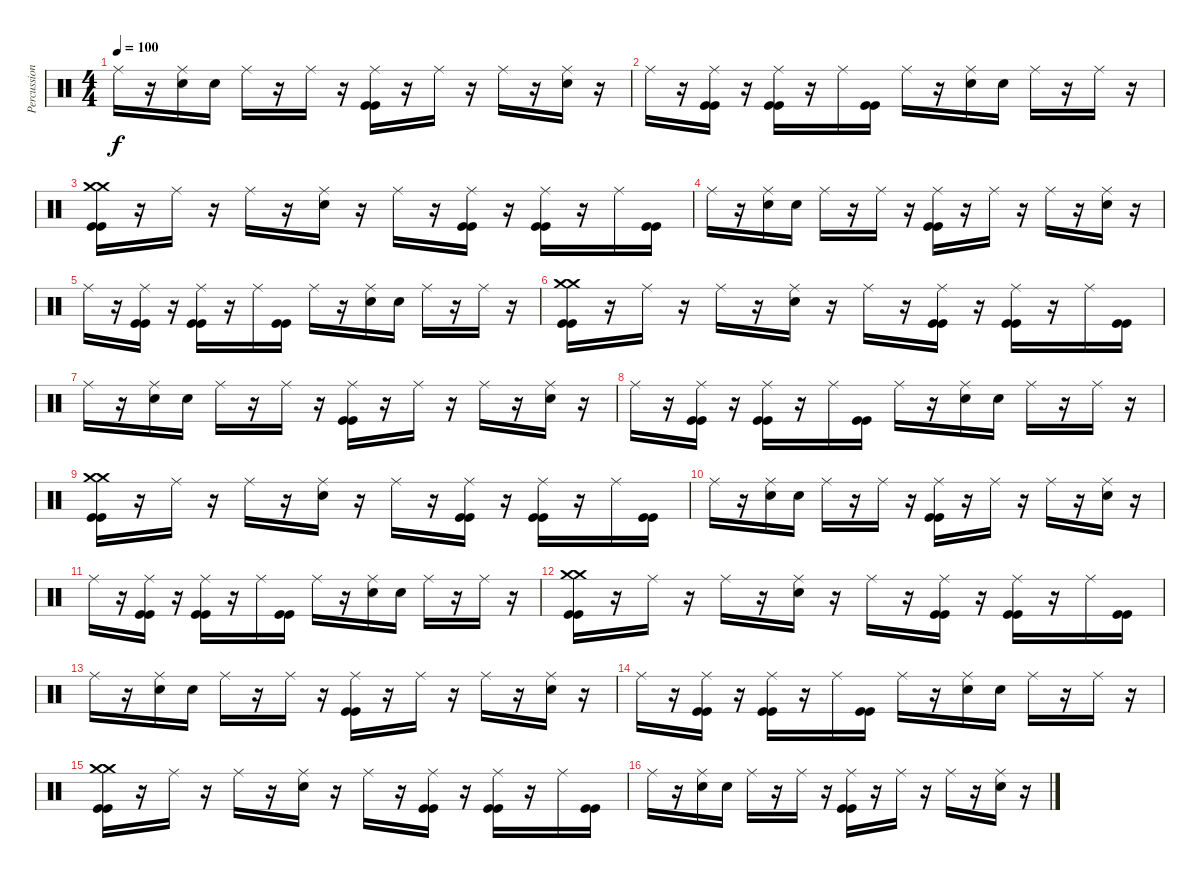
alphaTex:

\track ("Percussion" "Percussion") {instrument percussion}
\staff {score}
\articulation defaults
\ts (4 4)
\tempo 100
\clef neutral
\ks c "Ride (middle)".16{dy f}
r.16 ("Ride (middle)" "Snare (hit) 2").16 "Snare (hit) 2".16 "Ride (middle)".16 r.16 "Ride (middle)".16 r.16 ("Ride (middle)" "Kick (hit)" "Kick (hit)").16 r.16 "Ride (middle)".16 r.16 "Ride (middle)".16 r.16 ("Ride (middle)" "Snare (hit) 2").16 r.16 |
"Ride (middle)".16 r.16 ("Ride (middle)" "Kick (hit)" "Kick (hit)").16 r.16 ("Ride (middle)" "Kick (hit)" "Kick (hit)").16 r.16 "Ride (middle)".16 ("Kick (hit)" "Kick (hit)").16 "Ride (middle)".16 r.16 ("Ride (middle)" "Snare (hit) 2").16 "Snare (hit) 2".16 "Ride (middle)".16 r.16 "Ride (middle)".16 r.16 |
("Crash medium (hit)" "Crash medium (hit)" "Kick (hit)" "Kick (hit)").16 r.16 "Ride (middle)".16 r.16 "Ride (middle)".16 r.16 ("Ride (middle)" "Snare (hit) 2").16 r.16 "Ride (middle)".16 r.16 ("Ride (middle)" "Kick (hit)" "Kick (hit)").16 r.16 ("Ride (middle)" "Kick (hit)" "Kick (hit)").16 r.16 "Ride (middle)".16 ("Kick (hit)" "Kick (hit)").16 |
"Ride (middle)".16 r.16 ("Ride (middle)" "Snare (hit) 2").16 "Snare (hit) 2".16 "Ride (middle)".16 r.16 "Ride (middle)".16 r.16 ("Ride (middle)" "Kick (hit)" "Kick (hit)").16 r.16 "Ride (middle)".16 r.16 "Ride (middle)".16 r.16 ("Ride (middle)" "Snare (hit) 2").16 r.16 |
"Ride (middle)".16 r.16 ("Ride (middle)" "Kick (hit)" "Kick (hit)").16 r.16 ("Ride (middle)" "Kick (hit)" "Kick (hit)").16 r.16 "Ride (middle)".16 ("Kick (hit)" "Kick (hit)").16 "Ride (middle)".16 r.16 ("Ride (middle)" "Snare (hit) 2").16 "Snare (hit) 2".16 "Ride (middle)".16 r.16 "Ride (middle)".16 r.16 |
("Crash medium (hit)" "Crash medium (hit)" "Kick (hit)" "Kick (hit)").16 r.16 "Ride (middle)".16 r.16 "Ride (middle)".16 r.16 ("Ride (middle)" "Snare (hit) 2").16 r.16 "Ride (middle)".16 r.16 ("Ride (middle)" "Kick (hit)" "Kick (hit)").16 r.16 ("Ride (middle)" "Kick (hit)" "Kick (hit)").16 r.16 "Ride (middle)".16 ("Kick (hit)" "Kick (hit)").16 |
"Ride (middle)".16 r.16 ("Ride (middle)" "Snare (hit) 2").16 "Snare (hit) 2".16 "Ride (middle)".16 r.16 "Ride (middle)".16 r.16 ("Ride (middle)" "Kick (hit)" "Kick (hit)").16 r.16 "Ride (middle)".16 r.16 "Ride (middle)".16 r.16 ("Ride (middle)" "Snare (hit) 2").16 r.16 |
"Ride (middle)".16 r.16 ("Ride (middle)" "Kick (hit)" "Kick (hit)").16 r.16 ("Ride (middle)" "Kick (hit)" "Kick (hit)").16 r.16 "Ride (middle)".16 ("Kick (hit)" "Kick (hit)").16 "Ride (middle)".16 r.16 ("Ride (middle)" "Snare (hit) 2").16 "Snare (hit) 2".16 "Ride (middle)".16 r.16 "Ride (middle)".16 r.16 |
("Crash medium (hit)" "Crash medium (hit)" "Kick (hit)" "Kick (hit)").16 r.16 "Ride (middle)".16 r.16 "Ride (middle)".16 r.16 ("Ride (middle)" "Snare (hit) 2").16 r.16 "Ride (middle)".16 r.16 ("Ride (middle)" "Kick (hit)" "Kick (hit)").16 r.16 ("Ride (middle)" "Kick (hit)" "Kick (hit)").16 r.16 "Ride (middle)".16 ("Kick (hit)" "Kick (hit)").16 |
"Ride (middle)".16 r.16 ("Ride (middle)" "Snare (hit) 2").16 "Snare (hit) 2".16 "Ride (middle)".16 r.16 "Ride (middle)".16 r.16 ("Ride (middle)" "Kick (hit)" "Kick (hit)").16 r.16 "Ride (middle)".16 r.16 "Ride (middle)".16 r.16 ("Ride (middle)" "Snare (hit) 2").16 r.16 |
"Ride (middle)".16 r.16 ("Ride (middle)" "Kick (hit)" "Kick (hit)").16 r.16 ("Ride (middle)" "Kick (hit)" "Kick (hit)").16 r.16 "Ride (middle)".16 ("Kick (hit)" "Kick (hit)").16 "Ride (middle)".16 r.16 ("Ride (middle)" "Snare (hit) 2").16 "Snare (hit) 2".16 "Ride (middle)".16 r.16 "Ride (middle)".16 r.16 |
("Crash medium (hit)" "Crash medium (hit)" "Kick (hit)" "Kick (hit)").16 r.16 "Ride (middle)".16 r.16 "Ride (middle)".16 r.16 ("Ride (middle)" "Snare (hit) 2").16 r.16 "Ride (middle)".16 r.16 ("Ride (middle)" "Kick (hit)" "Kick (hit)").16 r.16 ("Ride (middle)" "Kick (hit)" "Kick (hit)").16 r.16 "Ride (middle)".16 ("Kick (hit)" "Kick (hit)").16 |
"Ride (middle)".16 r.16 ("Ride (middle)" "Snare (hit) 2").16 "Snare (hit) 2".16 "Ride (middle)".16 r.16 "Ride (middle)".16 r.16 ("Ride (middle)" "Kick (hit)" "Kick (hit)").16 r.16 "Ride (middle)".16 r.16 "Ride (middle)".16 r.16 ("Ride (middle)" "Snare (hit) 2").16 r.16 |
"Ride (middle)".16 r.16 ("Ride (middle)" "Kick (hit)" "Kick (hit)").16 r.16 ("Ride (middle)" "Kick (hit)" "Kick (hit)").16 r.16 "Ride (middle)".16 ("Kick (hit)" "Kick (hit)").16 "Ride (middle)".16 r.16 ("Ride (middle)" "Snare (hit) 2").16 "Snare (hit) 2".16 "Ride (middle)".16 r.16 "Ride (middle)".16 r.16 |
("Crash medium (hit)" "Crash medium (hit)" "Kick (hit)" "Kick (hit)").16 r.16 "Ride (middle)".16 r.16 "Ride (middle)".16 r.16 ("Ride (middle)" "Snare (hit) 2").16 r.16 "Ride (middle)".16 r.16 ("Ride (middle)" "Kick (hit)" "Kick (hit)").16 r.16 ("Ride (middle)" "Kick (hit)" "Kick (hit)").16 r.16 "Ride (middle)".16 ("Kick (hit)" "Kick (hit)").16 |
"Ride (middle)".16 r.16 ("Ride (middle)" "Snare (hit) 2").16 "Snare (hit) 2".16 "Ride (middle)".16 r.16 "Ride (middle)".16 r.16 ("Ride (middle)" "Kick (hit)" "Kick (hit)").16 r.16 "Ride (middle)".16 r.16 "Ride (middle)".16 r.16 ("Ride (middle)" "Snare (hit) 2").16 r.16
